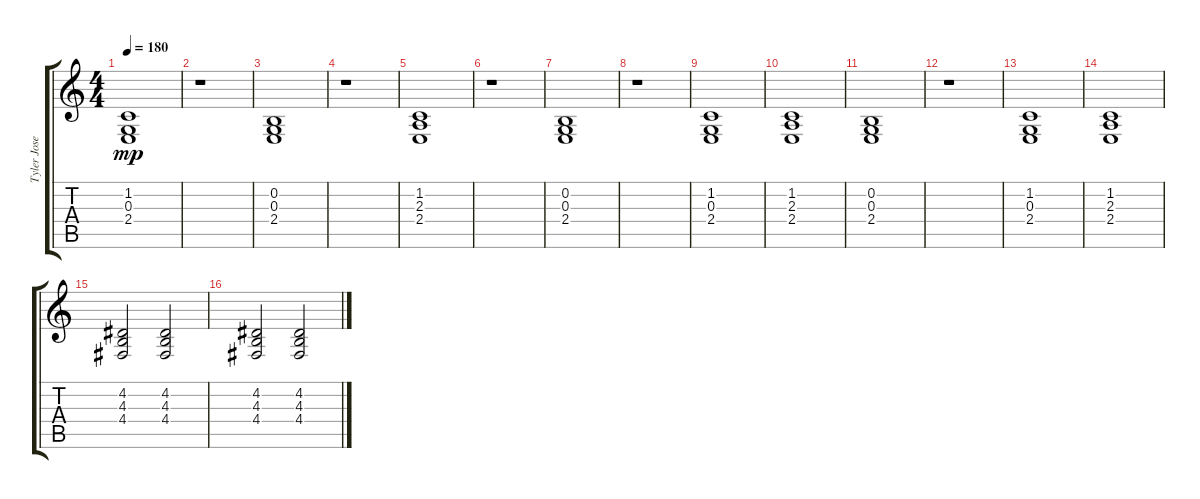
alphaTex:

\track ("Tyler Joseph (piano)" "Tyler Jose") {instrument acousticgrandpiano}
\staff {score tabs}
\tuning (E4 B3 G3 D3 A2 E2) {hide}
\ts (4 4)
\tempo 180
\clef g2
\ks c
(1.2 0.3 2.4).1{dy mp} |
r.1 |
(0.2 0.3 2.4).1 |
r.1 |
(1.2 2.3 2.4).1 |
r.1 |
(0.2 0.3 2.4).1 |
r.1 |
(1.2 0.3 2.4).1 |
(1.2 2.3 2.4).1 |
(0.2 0.3 2.4).1 |
r.1 |
(1.2 0.3 2.4).1 |
(1.2 2.3 2.4).1 |
(4.2 4.3 4.4).2 (4.2 4.3 4.4).2 |
(4.2 4.3 4.4).2 (4.2 4.3 4.4).2
